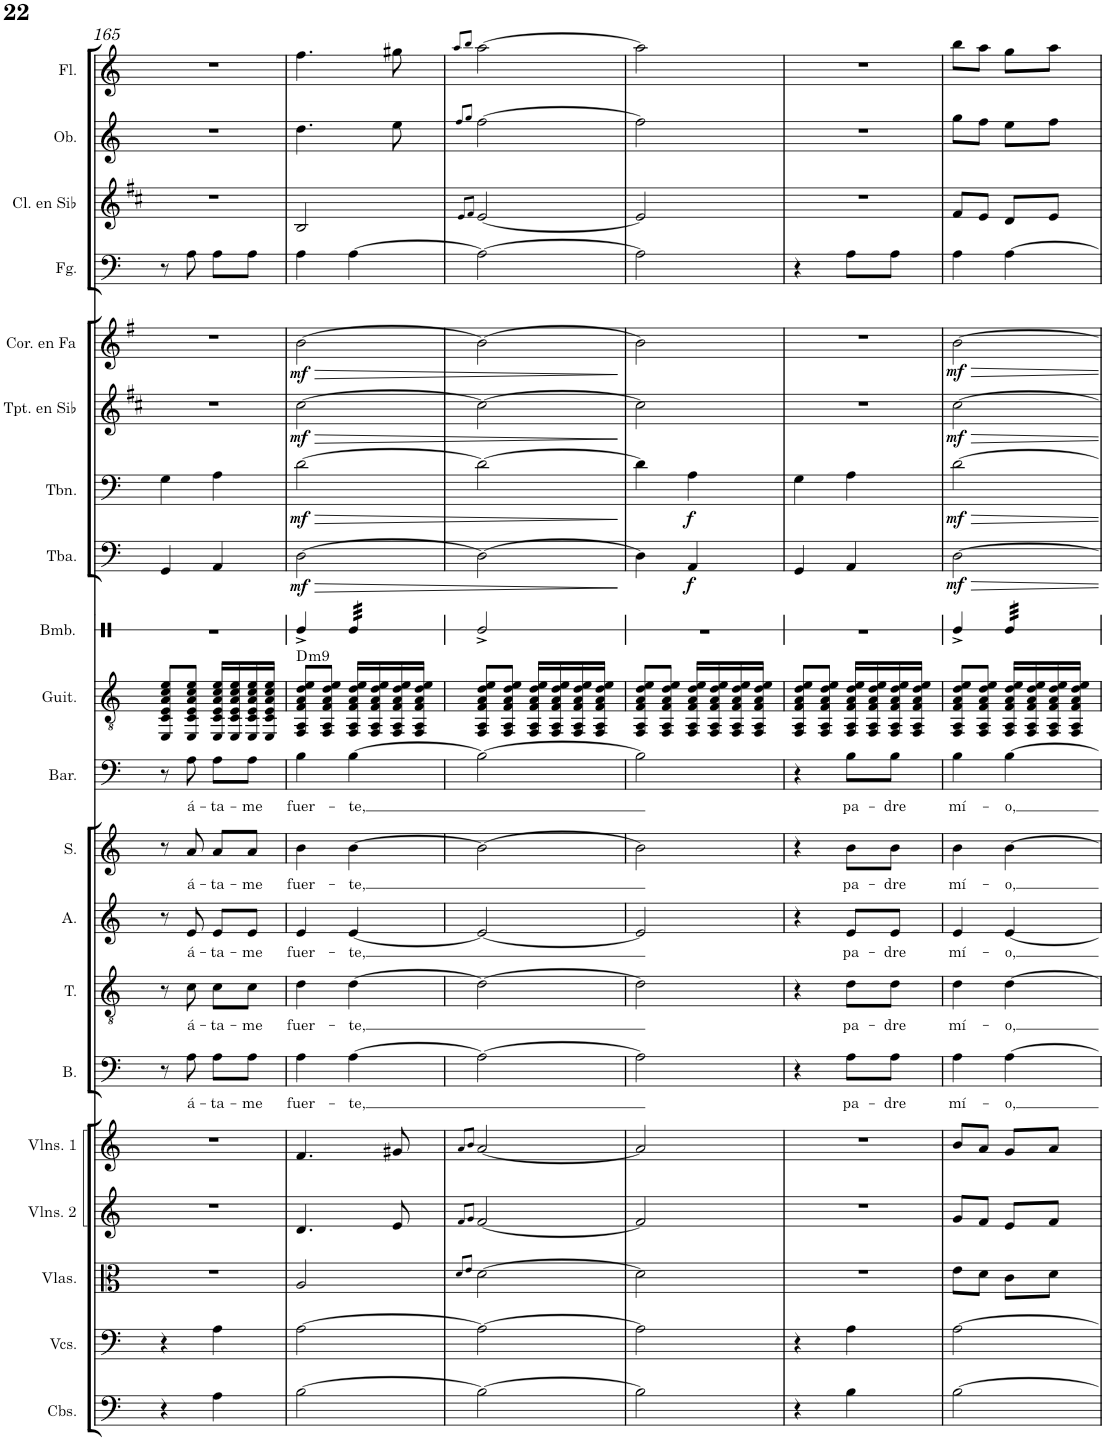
**kern	**kern	**kern	**kern	**kern	**kern	**text	**kern	**text	**kern	**text	**kern	**text	**kern	**text	**kern	**harte	**kern	**kern	**dynam	**kern	**dynam	**kern	**dynam	**kern	**dynam	**kern	**kern	**kern	**kern
*part20	*part19	*part18	*part17	*part16	*part15	*part15	*part14	*part14	*part13	*part13	*part12	*part12	*part11	*part11	*part10	*part10	*part9	*part8	*part8	*part7	*part7	*part6	*part6	*part5	*part5	*part4	*part3	*part2	*part1
*staff20	*staff19	*staff18	*staff17	*staff16	*staff15	*staff15	*staff14	*staff14	*staff13	*staff13	*staff12	*staff12	*staff11	*staff11	*staff10	*	*staff9	*staff8	*staff8	*staff7	*staff7	*staff6	*staff6	*staff5	*staff5	*staff4	*staff3	*staff2	*staff1
*I"Contrabajos	*I"Violonchelos	*I"Violas	*I"Violines 2	*I"Violines 1	*I"Bajo	*	*I"Tenor	*	*I"Alto	*	*I"Soprano	*	*I"Barítono	*	*I"Guitarra clásica	*	*I"Bombo	*I"Tuba	*	*I"Trombón	*	*I"Trompeta en Sib	*	*I"Trompa en Fa	*	*I"Fagot	*I"Clarinete en Sib	*I"Oboe	*I"Flauta
*I'Cbs.	*I'Vcs.	*I'Vlas.	*I'Vlns. 2	*I'Vlns. 1	*I'B.	*	*I'T.	*	*I'A.	*	*I'S.	*	*I'Bar.	*	*I'Guit.	*	*I'Bmb.	*I'Tba.	*	*I'Tbn.	*	*I'Tpt. en Sib	*	*	*	*I'Fg.	*I'Cl. en Sib	*I'Ob.	*I'Fl.
!!LO:PB:g=z
*clefF4	*clefF4	*clefC3	*clefG2	*clefG2	*clefF4	*	*clefGv2	*	*clefG2	*	*clefG2	*	*clefF4	*	*clefGv2	*	*clefX	*clefF4	*	*clefF4	*	*clefG2	*	*clefG2	*	*clefF4	*clefG2	*clefG2	*clefG2
*Trd7c12	*	*	*	*	*	*	*	*	*	*	*	*	*	*	*	*	*	*	*	*	*	*Trd1c2	*	*Trd4c7	*	*	*Trd1c2	*	*
*k[]	*k[]	*k[]	*k[]	*k[]	*k[]	*	*k[]	*	*k[]	*	*k[]	*	*k[]	*	*k[]	*	*k[]	*k[]	*	*k[]	*	*k[f#c#]	*	*k[f#]	*	*k[]	*k[f#c#]	*k[]	*k[]
*M2/4	*M2/4	*M2/4	*M2/4	*M2/4	*M2/4	*	*M2/4	*	*M2/4	*	*M2/4	*	*M2/4	*	*M2/4	*	*M2/4	*M2/4	*	*M2/4	*	*M2/4	*	*M2/4	*	*M2/4	*M2/4	*M2/4	*M2/4
=165	=165	=165	=165	=165	=165	=165	=165	=165	=165	=165	=165	=165	=165	=165	=165	=165	=165	=165	=165	=165	=165	=165	=165	=165	=165	=165	=165	=165	=165
4r	4r	2r	2r	2r	8r	.	8r	.	8r	.	8r	.	8r	.	8EE/ 8C/ 8E/ 8A/ 8c/ 8e/L	.	2r	4GG/	.	4G\	.	2r	.	2r	.	8r	2r	2r	2r
!	!	!	!	!	!	!LO:LY:b	!	!LO:LY:b	!	!LO:LY:b	!	!LO:LY:b	!	!LO:LY:b	!	!	!	!	!	!	!	!	!	!	!	!	!	!	!
.	.	.	.	.	8A\	á-	8c\	á-	8e/	á-	8a/	á-	8A\	á-	8EE/ 8C/ 8E/ 8A/ 8c/ 8e/J	.	.	.	.	.	.	.	.	.	.	8A\	.	.	.
!	!	!	!	!	!	!LO:LY:b	!	!LO:LY:b	!	!LO:LY:b	!	!LO:LY:b	!	!LO:LY:b	!	!	!	!	!	!	!	!	!	!	!	!	!	!	!
4A\	4A\	.	.	.	8A\L	-ta-	8c\L	-ta-	8e/L	-ta-	8a/L	-ta-	8A\L	-ta-	16EE/ 16C/ 16E/ 16A/ 16c/ 16e/LL	.	.	4AA/	.	4A\	.	.	.	.	.	8A\L	.	.	.
.	.	.	.	.	.	.	.	.	.	.	.	.	.	.	16EE/ 16C/ 16E/ 16A/ 16c/ 16e/	.	.	.	.	.	.	.	.	.	.	.	.	.	.
!	!	!	!	!	!	!LO:LY:b	!	!LO:LY:b	!	!LO:LY:b	!	!LO:LY:b	!	!LO:LY:b	!	!	!	!	!	!	!	!	!	!	!	!	!	!	!
.	.	.	.	.	8A\J	-me	8c\J	-me	8e/J	-me	8a/J	-me	8A\J	-me	16EE/ 16C/ 16E/ 16A/ 16c/ 16e/	.	.	.	.	.	.	.	.	.	.	8A\J	.	.	.
.	.	.	.	.	.	.	.	.	.	.	.	.	.	.	16EE/ 16C/ 16E/ 16A/ 16c/ 16e/JJ	.	.	.	.	.	.	.	.	.	.	.	.	.	.
=166	=166	=166	=166	=166	=166	=166	=166	=166	=166	=166	=166	=166	=166	=166	=166	=166	=166	=166	=166	=166	=166	=166	=166	=166	=166	=166	=166	=166	=166
!	!	!	!	!	!	!LO:LY:b	!	!LO:LY:b	!	!LO:LY:b	!	!LO:LY:b	!	!LO:LY:b	!	!	!	!	!LO:HP:b	!	!LO:HP:b	!	!LO:HP:b	!	!LO:HP:b	!	!	!	!
!	!	!	!	!	!	!	!	!	!	!	!	!	!	!	!	!LO:H:kt=m9	!	!	!LO:DY:n=1:b	!	!LO:DY:n=1:b	!	!LO:DY:n=1:b	!	!LO:DY:n=1:b	!	!	!	!
[2B\	[2A\	2A/	4.d/	4.f/	4A\	fuer-	4d\	fuer-	4e/	fuer-	4b\	fuer-	4B\	fuer-	8FF/ 8AA/ 8F/ 8A/ 8d/ 8e/L	D:min9	4Re^/	[2D\	> mf	[2d\	> mf	[2cc#\	> mf	[2b\	> mf	4A\	2B/	4.dd\	4.ff\
.	.	.	.	.	.	.	.	.	.	.	.	.	.	.	8FF/ 8AA/ 8F/ 8A/ 8d/ 8e/J	.	.	.	.	.	.	.	.	.	.	.	.	.	.
!	!	!	!	!	!	!LO:LY:b	!	!LO:LY:b	!	!LO:LY:b	!	!LO:LY:b	!	!LO:LY:b	!	!	!	!	!	!	!	!	!	!	!	!	!	!	!
*	*	*	*	*	*	*	*	*	*	*	*	*	*	*	*	*	*tremolo	*	*	*	*	*	*	*	*	*	*	*	*
.	.	.	.	.	[4A\	-te,	[4d\	-te,	[4e/	-te,	[4b\	-te,	[4B\	-te,	16FF/ 16AA/ 16F/ 16A/ 16d/ 16e/LL	.	32Re/LLL	.	.	.	.	.	.	.	.	[4A\	.	.	.
.	.	.	.	.	.	.	.	.	.	.	.	.	.	.	.	.	32Re/	.	.	.	.	.	.	.	.	.	.	.	.
.	.	.	.	.	.	.	.	.	.	.	.	.	.	.	16FF/ 16AA/ 16F/ 16A/ 16d/ 16e/	.	32Re/	.	.	.	.	.	.	.	.	.	.	.	.
.	.	.	.	.	.	.	.	.	.	.	.	.	.	.	.	.	32Re/	.	.	.	.	.	.	.	.	.	.	.	.
.	.	.	8e/	8g#X/	.	.	.	.	.	.	.	.	.	.	16FF/ 16AA/ 16F/ 16A/ 16d/ 16e/	.	32Re/	.	.	.	.	.	.	.	.	.	.	8ee\	8gg#X\
.	.	.	.	.	.	.	.	.	.	.	.	.	.	.	.	.	32Re/	.	.	.	.	.	.	.	.	.	.	.	.
.	.	.	.	.	.	.	.	.	.	.	.	.	.	.	16FF/ 16AA/ 16F/ 16A/ 16d/ 16e/JJ	.	32Re/	.	.	.	.	.	.	.	.	.	.	.	.
.	.	.	.	.	.	.	.	.	.	.	.	.	.	.	.	.	32Re/JJJ	.	.	.	.	.	.	.	.	.	.	.	.
*	*	*	*	*	*	*	*	*	*	*	*	*	*	*	*	*	*Xtremolo	*	*	*	*	*	*	*	*	*	*	*	*
=167	=167	=167	=167	=167	=167	=167	=167	=167	=167	=167	=167	=167	=167	=167	=167	=167	=167	=167	=167	=167	=167	=167	=167	=167	=167	=167	=167	=167	=167
.	.	8qd/L	8qf/L	8qa/L	.	.	.	.	.	.	.	.	.	.	.	.	.	.	.	.	.	.	.	.	.	.	8qe/L	8qff/L	8qaa/L
.	.	8qe/J	8qg/J	8qb/J	.	.	.	.	.	.	.	.	.	.	.	.	.	.	.	.	.	.	.	.	.	.	8qf#/J	8qgg/J	8qbb/J
2B\_	2A\_	[2d\	[2f/	[2a/	2A\_	.	2d\_	.	2e/_	.	2b\_	.	2B\_	.	8FF/ 8AA/ 8F/ 8A/ 8d/ 8e/L	.	2Re^/	2D\_	.	2d\_	.	2cc#\_	.	2b\_	.	2A\_	[2e/	[2ff\	[2aa\
.	.	.	.	.	.	.	.	.	.	.	.	.	.	.	8FF/ 8AA/ 8F/ 8A/ 8d/ 8e/J	.	.	.	.	.	.	.	.	.	.	.	.	.	.
.	.	.	.	.	.	.	.	.	.	.	.	.	.	.	16FF/ 16AA/ 16F/ 16A/ 16d/ 16e/LL	.	.	.	.	.	.	.	.	.	.	.	.	.	.
.	.	.	.	.	.	.	.	.	.	.	.	.	.	.	16FF/ 16AA/ 16F/ 16A/ 16d/ 16e/	.	.	.	.	.	.	.	.	.	.	.	.	.	.
.	.	.	.	.	.	.	.	.	.	.	.	.	.	.	16FF/ 16AA/ 16F/ 16A/ 16d/ 16e/	.	.	.	.	.	.	.	.	.	.	.	.	.	.
.	.	.	.	.	.	.	.	.	.	.	.	.	.	.	16FF/ 16AA/ 16F/ 16A/ 16d/ 16e/JJ	.	.	.	.	.	.	.	.	.	.	.	.	.	.
.	.	.	.	.	.	.	.	.	.	.	.	.	.	.	.	.	.	.	]	.	]	.	]	.	]	.	.	.	.
=168	=168	=168	=168	=168	=168	=168	=168	=168	=168	=168	=168	=168	=168	=168	=168	=168	=168	=168	=168	=168	=168	=168	=168	=168	=168	=168	=168	=168	=168
2B\]	2A\]	2d\]	2f/]	2a/]	2A\]	.	2d\]	.	2e/]	.	2b\]	.	2B\]	.	8FF/ 8AA/ 8F/ 8A/ 8d/ 8e/L	.	2r	4D\]	.	4d\]	.	2cc#\]	.	2b\]	.	2A\]	2e/]	2ff\]	2aa\]
.	.	.	.	.	.	.	.	.	.	.	.	.	.	.	8FF/ 8AA/ 8F/ 8A/ 8d/ 8e/J	.	.	.	.	.	.	.	.	.	.	.	.	.	.
!	!	!	!	!	!	!	!	!	!	!	!	!	!	!	!	!	!	!	!LO:DY:b	!	!LO:DY:b	!	!	!	!	!	!	!	!
.	.	.	.	.	.	.	.	.	.	.	.	.	.	.	16FF/ 16AA/ 16F/ 16A/ 16d/ 16e/LL	.	.	4AA/	f	4A\	f	.	.	.	.	.	.	.	.
.	.	.	.	.	.	.	.	.	.	.	.	.	.	.	16FF/ 16AA/ 16F/ 16A/ 16d/ 16e/	.	.	.	.	.	.	.	.	.	.	.	.	.	.
.	.	.	.	.	.	.	.	.	.	.	.	.	.	.	16FF/ 16AA/ 16F/ 16A/ 16d/ 16e/	.	.	.	.	.	.	.	.	.	.	.	.	.	.
.	.	.	.	.	.	.	.	.	.	.	.	.	.	.	16FF/ 16AA/ 16F/ 16A/ 16d/ 16e/JJ	.	.	.	.	.	.	.	.	.	.	.	.	.	.
=169	=169	=169	=169	=169	=169	=169	=169	=169	=169	=169	=169	=169	=169	=169	=169	=169	=169	=169	=169	=169	=169	=169	=169	=169	=169	=169	=169	=169	=169
4r	4r	2r	2r	2r	4r	.	4r	.	4r	.	4r	.	4r	.	8FF/ 8AA/ 8F/ 8A/ 8d/ 8e/L	.	2r	4GG/	.	4G\	.	2r	.	2r	.	4r	2r	2r	2r
.	.	.	.	.	.	.	.	.	.	.	.	.	.	.	8FF/ 8AA/ 8F/ 8A/ 8d/ 8e/J	.	.	.	.	.	.	.	.	.	.	.	.	.	.
!	!	!	!	!	!	!LO:LY:b	!	!LO:LY:b	!	!LO:LY:b	!	!LO:LY:b	!	!LO:LY:b	!	!	!	!	!	!	!	!	!	!	!	!	!	!	!
4B\	4A\	.	.	.	8A\L	pa-	8d\L	pa-	8e/L	pa-	8b\L	pa-	8B\L	pa-	16FF/ 16AA/ 16F/ 16A/ 16d/ 16e/LL	.	.	4AA/	.	4A\	.	.	.	.	.	8A\L	.	.	.
.	.	.	.	.	.	.	.	.	.	.	.	.	.	.	16FF/ 16AA/ 16F/ 16A/ 16d/ 16e/	.	.	.	.	.	.	.	.	.	.	.	.	.	.
!	!	!	!	!	!	!LO:LY:b	!	!LO:LY:b	!	!LO:LY:b	!	!LO:LY:b	!	!LO:LY:b	!	!	!	!	!	!	!	!	!	!	!	!	!	!	!
.	.	.	.	.	8A\J	-dre	8d\J	-dre	8e/J	-dre	8b\J	-dre	8B\J	-dre	16FF/ 16AA/ 16F/ 16A/ 16d/ 16e/	.	.	.	.	.	.	.	.	.	.	8A\J	.	.	.
.	.	.	.	.	.	.	.	.	.	.	.	.	.	.	16FF/ 16AA/ 16F/ 16A/ 16d/ 16e/JJ	.	.	.	.	.	.	.	.	.	.	.	.	.	.
=170	=170	=170	=170	=170	=170	=170	=170	=170	=170	=170	=170	=170	=170	=170	=170	=170	=170	=170	=170	=170	=170	=170	=170	=170	=170	=170	=170	=170	=170
!	!	!	!	!	!	!LO:LY:b	!	!LO:LY:b	!	!LO:LY:b	!	!LO:LY:b	!	!LO:LY:b	!	!	!	!	!LO:DY:b	!	!LO:DY:b	!	!LO:DY:b	!	!LO:DY:b	!	!	!	!
[2B\	[2A\	8e\L	8g/L	8b/L	4A\	mí-	4d\	mí-	4e/	mí-	4b\	mí-	4B\	mí-	8FF/ 8AA/ 8F/ 8A/ 8d/ 8e/L	.	4Re^/	[2D\	mf	[2d\	mf	[2cc#\	mf	[2b\	mf	4A\	8f#/L	8gg\L	8bb\L
.	.	8d\J	8f/J	8a/J	.	.	.	.	.	.	.	.	.	.	8FF/ 8AA/ 8F/ 8A/ 8d/ 8e/J	.	.	.	.	.	.	.	.	.	.	.	8e/J	8ff\J	8aa\J
!	!	!	!	!	!	!LO:LY:b	!	!LO:LY:b	!	!LO:LY:b	!	!LO:LY:b	!	!LO:LY:b	!	!	!	!	!	!	!	!	!	!	!	!	!	!	!
*	*	*	*	*	*	*	*	*	*	*	*	*	*	*	*	*	*tremolo	*	*	*	*	*	*	*	*	*	*	*	*
.	.	8c\L	8e/L	8g/L	[4A\	-o,	[4d\	-o,	[4e/	-o,	[4b\	-o,	[4B\	-o,	16FF/ 16AA/ 16F/ 16A/ 16d/ 16e/LL	.	32Re/LLL	.	.	.	.	.	.	.	.	[4A\	8d/L	8ee\L	8gg\L
.	.	.	.	.	.	.	.	.	.	.	.	.	.	.	.	.	32Re/	.	.	.	.	.	.	.	.	.	.	.	.
.	.	.	.	.	.	.	.	.	.	.	.	.	.	.	16FF/ 16AA/ 16F/ 16A/ 16d/ 16e/	.	32Re/	.	.	.	.	.	.	.	.	.	.	.	.
.	.	.	.	.	.	.	.	.	.	.	.	.	.	.	.	.	32Re/	.	.	.	.	.	.	.	.	.	.	.	.
.	.	8d\J	8f/J	8a/J	.	.	.	.	.	.	.	.	.	.	16FF/ 16AA/ 16F/ 16A/ 16d/ 16e/	.	32Re/	.	.	.	.	.	.	.	.	.	8e/J	8ff\J	8aa\J
.	.	.	.	.	.	.	.	.	.	.	.	.	.	.	.	.	32Re/	.	.	.	.	.	.	.	.	.	.	.	.
.	.	.	.	.	.	.	.	.	.	.	.	.	.	.	16FF/ 16AA/ 16F/ 16A/ 16d/ 16e/JJ	.	32Re/	.	.	.	.	.	.	.	.	.	.	.	.
.	.	.	.	.	.	.	.	.	.	.	.	.	.	.	.	.	32Re/JJJ	.	.	.	.	.	.	.	.	.	.	.	.
*	*	*	*	*	*	*	*	*	*	*	*	*	*	*	*	*	*Xtremolo	*	*	*	*	*	*	*	*	*	*	*	*
=	=	=	=	=	=	=	=	=	=	=	=	=	=	=	=	=	=	=	=	=	=	=	=	=	=	=	=	=	=
*-	*-	*-	*-	*-	*-	*-	*-	*-	*-	*-	*-	*-	*-	*-	*-	*-	*-	*-	*-	*-	*-	*-	*-	*-	*-	*-	*-	*-	*-
